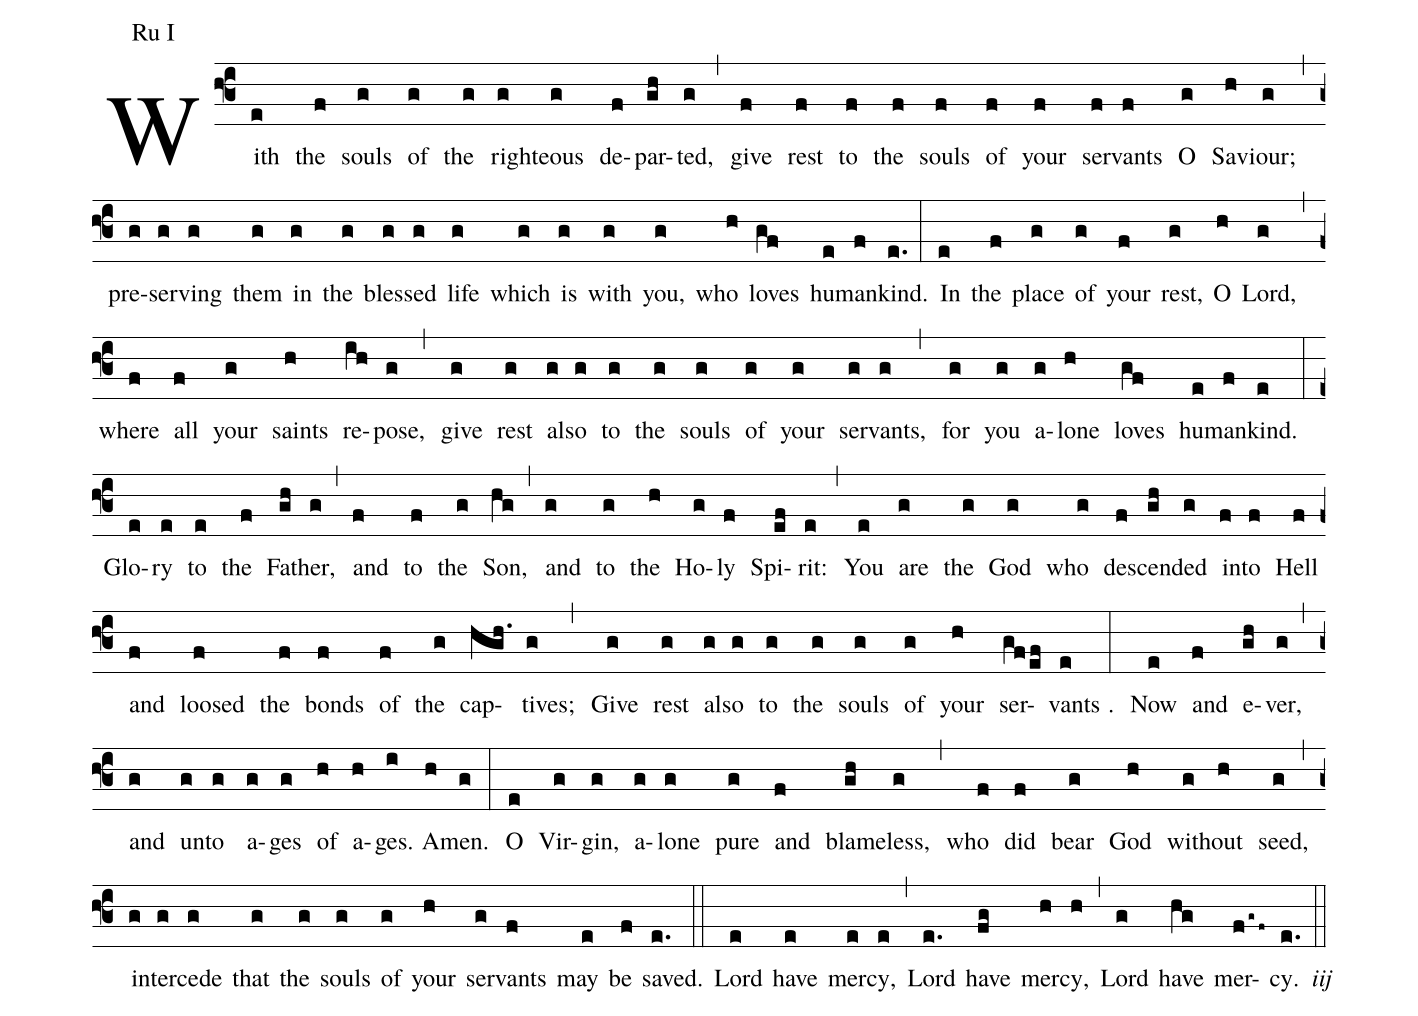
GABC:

annotation: Ru I;
%%
(f3)With(e) the(f) souls(g) of(g) the(g) righ(g)teous(g) de(f)par(gh)ted,(g) (,)
give(f) rest(f) to(f) the(f) souls(f)
of(f) your(f) ser(f)vants(f) O(g) Sa(h)viour;(g) (,)

pre(g)serv(g)ing(g) them(g) in(g) the(g) bless(g)ed(g) life(g)
which(g) is(g) with(g) you,(g)
who(h) loves(gf) hu(e)man(f)kind.(e.) (:)

In(e) the(f) place(g) of(g) your(f) rest,(g) O(h) Lord,(g) (,)
where(f) all(f) your(g) saints(h) re(ih)pose,(g) (,)
give(g) rest(g) al(g)so(g) to(g) the(g) souls(g)
of(g) your(g) ser(g)vants,(g) (,)
for(g) you(g) a(g)lone(h) loves(gf) hu(e)man(f)kind.(e) (:)

Glo(e)ry(e) to(e) the(f) Fa(gh)ther,(g) (,)
and(f) to(f) the(g) Son,(hg) (,)
and(g) to(g) the(h) Ho(g)ly(f) Spi(ef)rit:(e) (,)
You(e) are(g) the(g) God(g) who(g) de(f)scen(gh)ded(g) in(f)to(f)
Hell(f) and(f) loosed(f) the(f) bonds(f) of(f) the(g) cap(h.gh)tives;(g) (,)
Give(g) rest(g) al(g)so(g)
to(g) the(g) souls(g) of(g) your(h) ser(gfef)vants(e). (:)

Now(e) and(f) e(gh)ver,(g) (,) and(g) un(g)to(g)
a(g)ges(g) of(h) a(h)ges(i). A(h)men.(g) (:)

O(e) Vir(g)gin,(g) a(g)lone(g) pure(g) and(f) blame(gh)less,(g) (,)
who(f) did(f) bear(g) God(h) with(g)out(h) seed,(g) (,)
in(g)ter(g)cede(g) that(g) the(g) souls(g)
of(g) your(h) ser(g)vants(f) may(e) be(f) saved.(e.) (::)

Lord(e) have(e) mer(e)cy,(e) (,)
Lord(e.) have(fg) mer(h)cy,(h) (,)
Lord(g) have(hg) mer(f-g-f)cy.(e.) <i>iij</i>(::)
